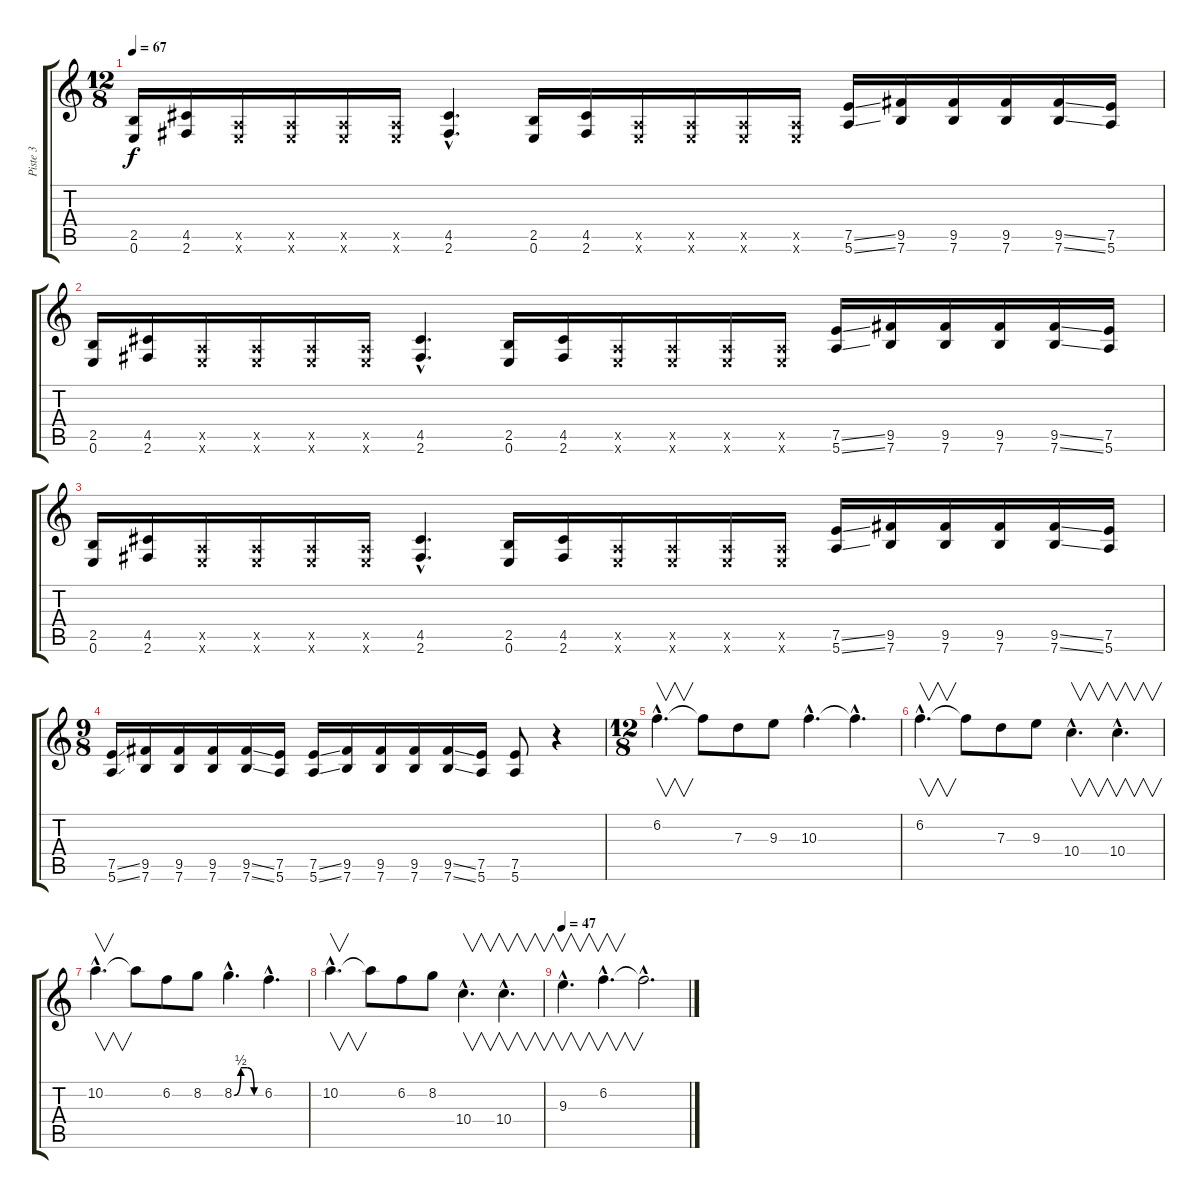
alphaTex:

\track ("Piste 3" "Piste 3") {instrument overdrivenguitar}
\staff {score tabs}
\tuning (E4 B3 G3 D3 A2 E2) {hide}
\ts (12 8)
\tempo 67
\clef g2
\ks c
(2.5 0.6).16{dy f} (4.5 2.6).16 (0.5{x} 0.6{x}).16 (0.5{x} 0.6{x}).16 (0.5{x} 0.6{x}).16 (0.5{x} 0.6{x}).16 (4.5{hac} 2.6{hac}).4{d} (2.5 0.6).16 (4.5 2.6).16 (0.5{x} 0.6{x}).16 (0.5{x} 0.6{x}).16 (0.5{x} 0.6{x}).16 (0.5{x} 0.6{x}).16 (7.5{ss} 5.6{ss}).16 (9.5 7.6).16 (9.5 7.6).16 (9.5 7.6).16 (9.5{ss} 7.6{ss}).16 (7.5 5.6).16 |
(2.5 0.6).16 (4.5 2.6).16 (0.5{x} 0.6{x}).16 (0.5{x} 0.6{x}).16 (0.5{x} 0.6{x}).16 (0.5{x} 0.6{x}).16 (4.5{hac} 2.6{hac}).4{d} (2.5 0.6).16 (4.5 2.6).16 (0.5{x} 0.6{x}).16 (0.5{x} 0.6{x}).16 (0.5{x} 0.6{x}).16 (0.5{x} 0.6{x}).16 (7.5{ss} 5.6{ss}).16 (9.5 7.6).16 (9.5 7.6).16 (9.5 7.6).16 (9.5{ss} 7.6{ss}).16 (7.5 5.6).16 |
(2.5 0.6).16 (4.5 2.6).16 (0.5{x} 0.6{x}).16 (0.5{x} 0.6{x}).16 (0.5{x} 0.6{x}).16 (0.5{x} 0.6{x}).16 (4.5{hac} 2.6{hac}).4{d} (2.5 0.6).16 (4.5 2.6).16 (0.5{x} 0.6{x}).16 (0.5{x} 0.6{x}).16 (0.5{x} 0.6{x}).16 (0.5{x} 0.6{x}).16 (7.5{ss} 5.6{ss}).16 (9.5 7.6).16 (9.5 7.6).16 (9.5 7.6).16 (9.5{ss} 7.6{ss}).16 (7.5 5.6).16 |
\ts (9 8)
(7.5{ss} 5.6{ss}).16 (9.5 7.6).16 (9.5 7.6).16 (9.5 7.6).16 (9.5{ss} 7.6{ss}).16 (7.5 5.6).16 (7.5{ss} 5.6{ss}).16 (9.5 7.6).16 (9.5 7.6).16 (9.5 7.6).16 (9.5{ss} 7.6{ss}).16 (7.5 5.6).16 (7.5 5.6).8 r.4 |
\ts (12 8)
6.2{hac}.4{v d} 6.2{t}.8 7.3.8 9.3.8 10.3{hac}.4{d} 10.3{hac t}.4{d} |
6.2{hac}.4{v d} 6.2{t}.8 7.3.8 9.3.8 10.4{hac}.4{v d} 10.4{hac}.4{v d} |
10.2{hac}.4{v d} 10.2{t}.8 6.2.8 8.2.8 8.2{be (custom 0 0 15 2 30 2 45 0 60 0) hac}.4{d} 6.2{hac}.4{d} |
10.2{hac}.4{v d} 10.2{t}.8 6.2.8 8.2.8 10.4{hac}.4{v d} 10.4{hac}.4{v d} |
\tempo 47
9.3{hac}.4{v d} 6.2{hac}.4{v d volume 6 instrument overdrivenguitar} 6.2{hac t}.2{d}
